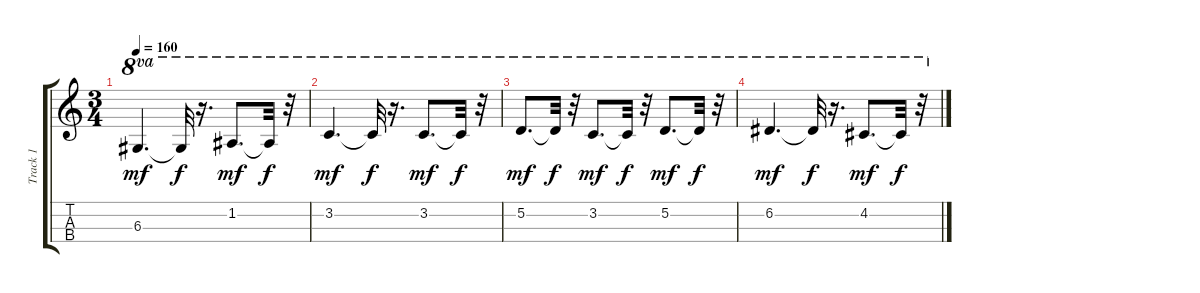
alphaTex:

\track ("Track 1" "Track 1") {instrument violin}
\staff {score tabs}
\tuning (E5 A4 D4 G3) {hide}
\ts (3 4)
\tempo 160
\clef g2
\ks c
6.3.4{d ot 8va dy mf} 6.3{t}.32{ot 8va dy f} r.16{d ot 8va} 1.2.8{d ot 8va dy mf} 1.2{t}.32{ot 8va dy f} r.32{ot 8va} |
3.2.4{d ot 8va dy mf} 3.2{t}.32{ot 8va dy f} r.16{d ot 8va} 3.2.8{d ot 8va dy mf} 3.2{t}.32{ot 8va dy f} r.32{ot 8va} |
5.2.8{d ot 8va dy mf} 5.2{t}.32{ot 8va dy f} r.32{ot 8va} 3.2.8{d ot 8va dy mf} 3.2{t}.32{ot 8va dy f} r.32{ot 8va} 5.2.8{d ot 8va dy mf} 5.2{t}.32{ot 8va dy f} r.32{ot 8va} |
6.2.4{d ot 8va dy mf} 6.2{t}.32{ot 8va dy f} r.16{d ot 8va} 4.2.8{d ot 8va dy mf} 4.2{t}.32{ot 8va dy f} r.32{ot 8va}
